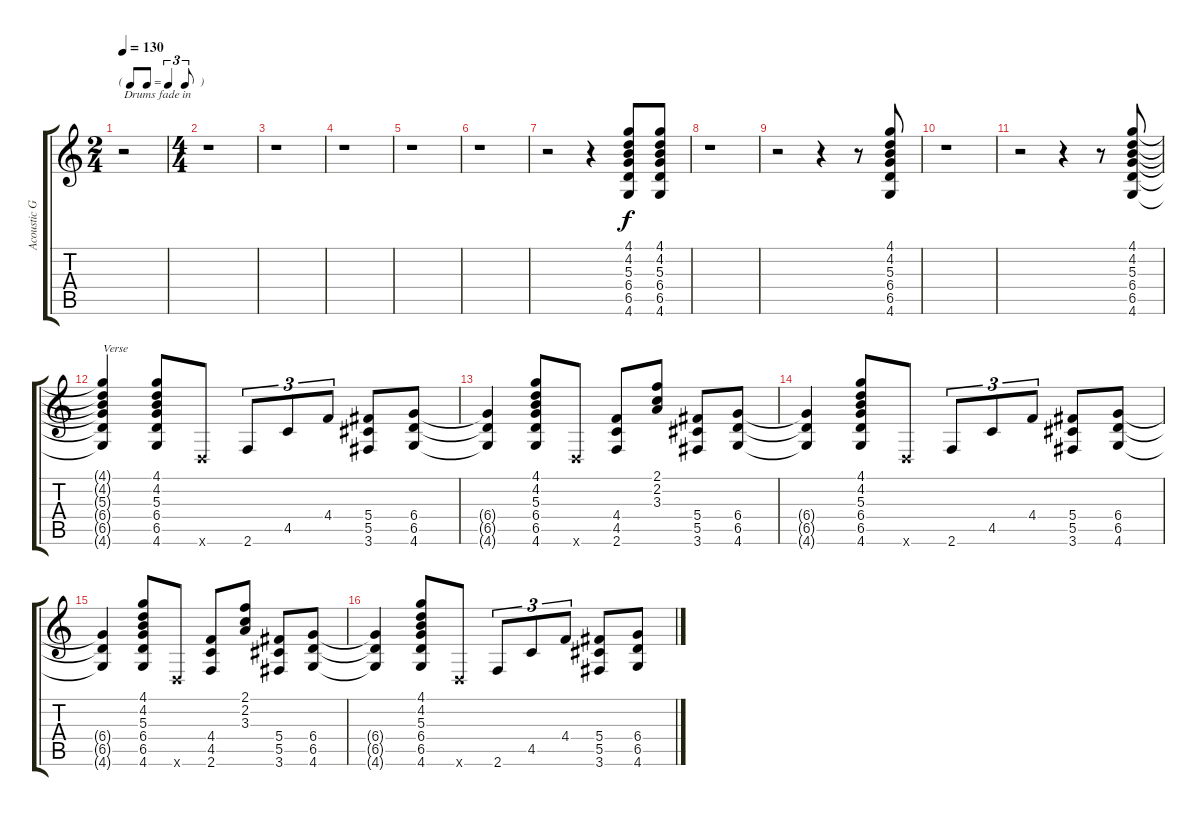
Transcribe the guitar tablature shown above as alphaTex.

\track ("Acoustic Guitar" "Acoustic G") {instrument acousticguitarsteel}
\staff {score tabs}
\tuning (Eb4 Bb3 Gb3 Db3 Ab2 Eb2) {hide}
\ts (2 4)
\tf triplet8th
\tempo 130
\clef g2
\ks c
r.2{txt "Drums fade in" dy f instrument acousticguitarsteel} |
\ts (4 4)
r.1 |
r.1 |
r.1 |
r.1 |
r.1 |
r.2 r.4 (4.1 4.2 5.3 6.4 6.5 4.6).8 (4.1 4.2 5.3 6.4 6.5 4.6).8 |
r.1 |
r.2 r.4 r.8 (4.1 4.2 5.3 6.4 6.5 4.6).8 |
r.1 |
r.2 r.4 r.8 (4.1 4.2 5.3 6.4 6.5 4.6).8 |
(4.1{t} 4.2{t} 5.3{t} 6.4{t} 6.5{t} 4.6{t}).4{txt "Verse"} (4.1 4.2 5.3 6.4 6.5 4.6).8 -1.6{x}.8 2.6.8{tu (3 2)} 4.5.8{tu (3 2)} 4.4.8{tu (3 2)} (5.4 5.5 3.6).8 (6.4 6.5 4.6).8 |
(6.4{t} 6.5{t} 4.6{t}).4 (4.1 4.2 5.3 6.4 6.5 4.6).8 -1.6{x}.8 (4.4 4.5 2.6).8 (2.1 2.2 3.3).8 (5.4 5.5 3.6).8 (6.4 6.5 4.6).8 |
(6.4{t} 6.5{t} 4.6{t}).4 (4.1 4.2 5.3 6.4 6.5 4.6).8 -1.6{x}.8 2.6.8{tu (3 2)} 4.5.8{tu (3 2)} 4.4.8{tu (3 2)} (5.4 5.5 3.6).8 (6.4 6.5 4.6).8 |
(6.4{t} 6.5{t} 4.6{t}).4 (4.1 4.2 5.3 6.4 6.5 4.6).8 -1.6{x}.8 (4.4 4.5 2.6).8 (2.1 2.2 3.3).8 (5.4 5.5 3.6).8 (6.4 6.5 4.6).8 |
(6.4{t} 6.5{t} 4.6{t}).4 (4.1 4.2 5.3 6.4 6.5 4.6).8 -1.6{x}.8 2.6.8{tu (3 2)} 4.5.8{tu (3 2)} 4.4.8{tu (3 2)} (5.4 5.5 3.6).8 (6.4 6.5 4.6).8
